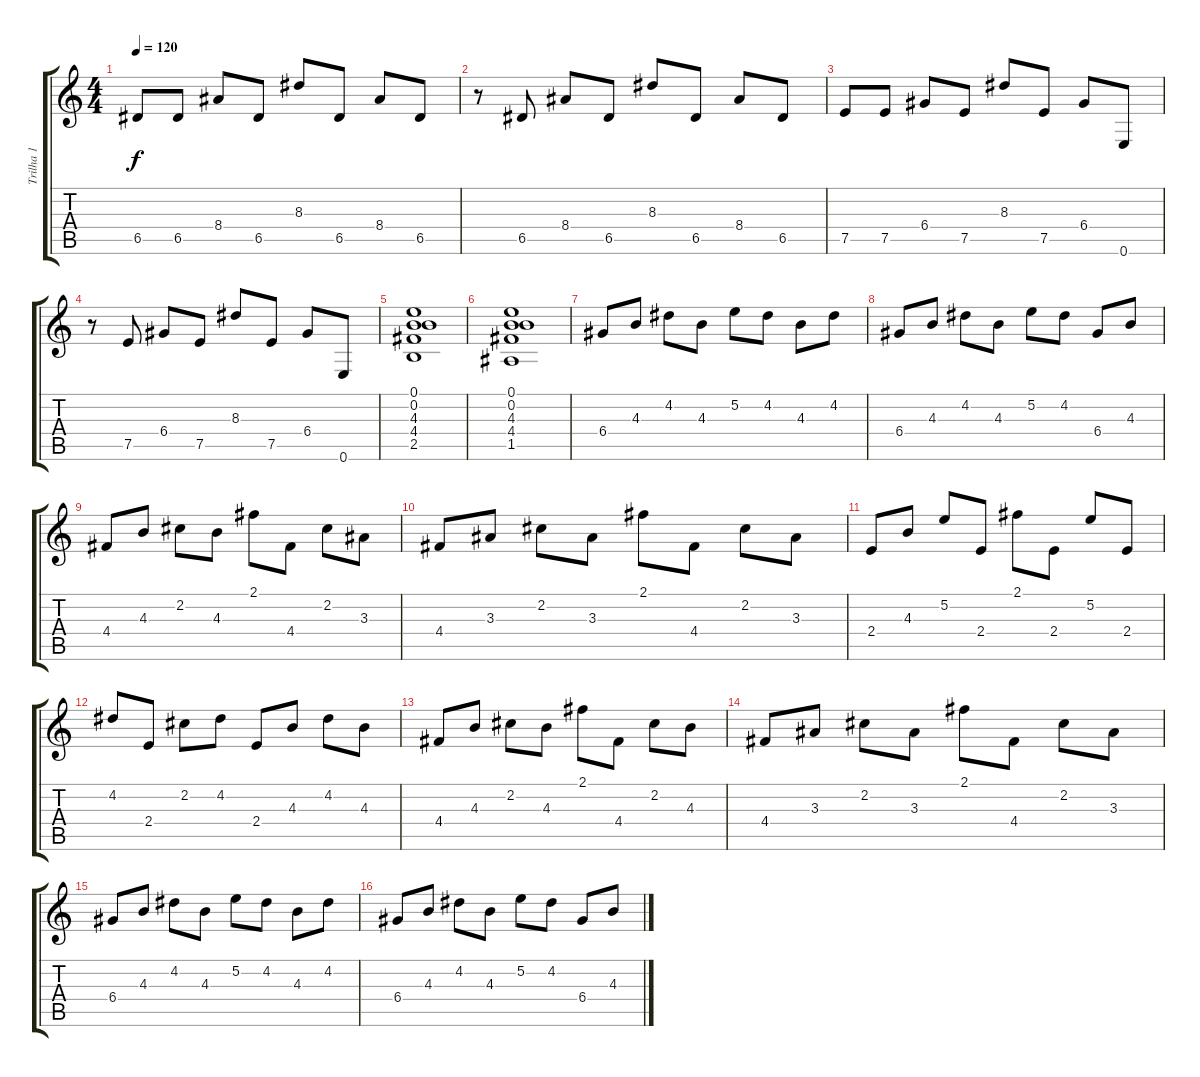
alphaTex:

\track ("Trilha 1" "Trilha 1") {instrument acousticguitarnylon}
\staff {score tabs}
\tuning (E4 B3 G3 D3 A2 E2) {hide}
\ts (4 4)
\tempo 120
\clef g2
\ks c
6.5.8{dy f} 6.5.8 8.4.8 6.5.8 8.3.8 6.5.8 8.4.8 6.5.8 |
r.8 6.5.8 8.4.8 6.5.8 8.3.8 6.5.8 8.4.8 6.5.8 |
7.5.8 7.5.8 6.4.8 7.5.8 8.3.8 7.5.8 6.4.8 0.6.8 |
r.8 7.5.8 6.4.8 7.5.8 8.3.8 7.5.8 6.4.8 0.6.8 |
(0.1 0.2 4.3 4.4 2.5).1 |
(0.1 0.2 4.3 4.4 1.5).1 |
6.4.8 4.3.8 4.2.8 4.3.8 5.2.8 4.2.8 4.3.8 4.2.8 |
6.4.8 4.3.8 4.2.8 4.3.8 5.2.8 4.2.8 6.4.8 4.3.8 |
4.4.8 4.3.8 2.2.8 4.3.8 2.1.8 4.4.8 2.2.8 3.3.8 |
4.4.8 3.3.8 2.2.8 3.3.8 2.1.8 4.4.8 2.2.8 3.3.8 |
2.4.8 4.3.8 5.2.8 2.4.8 2.1.8 2.4.8 5.2.8 2.4.8 |
4.2.8 2.4.8 2.2.8 4.2.8 2.4.8 4.3.8 4.2.8 4.3.8 |
4.4.8 4.3.8 2.2.8 4.3.8 2.1.8 4.4.8 2.2.8 4.3.8 |
4.4.8 3.3.8 2.2.8 3.3.8 2.1.8 4.4.8 2.2.8 3.3.8 |
6.4.8 4.3.8 4.2.8 4.3.8 5.2.8 4.2.8 4.3.8 4.2.8 |
6.4.8 4.3.8 4.2.8 4.3.8 5.2.8 4.2.8 6.4.8 4.3.8
